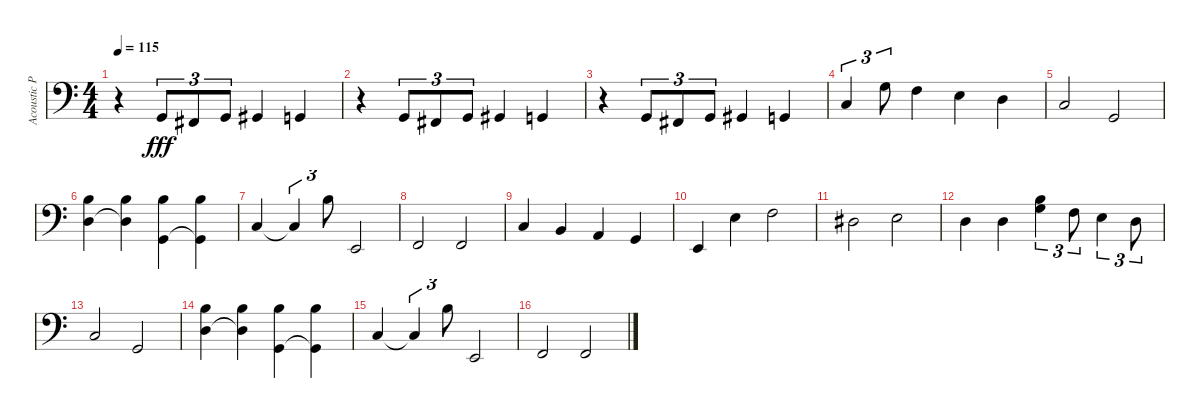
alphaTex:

\track ("Acoustic Piano (Staff 2)" "Acoustic P") {instrument acousticgrandpiano}
\staff {score}
\tuning (E4 B3 G3 D3 A2 E2 B1) {hide}
\ts (4 4)
\tempo 115
\clef f4
\ks c
r.4{dy fff instrument acousticgrandpiano} 3.6.8{tu (3 2)} 2.6.8{tu (3 2)} 3.6.8{tu (3 2)} 4.6.4 3.6.4 |
r.4 3.6.8{tu (3 2)} 2.6.8{tu (3 2)} 3.6.8{tu (3 2)} 4.6.4 3.6.4 |
r.4 3.6.8{tu (3 2)} 2.6.8{tu (3 2)} 3.6.8{tu (3 2)} 4.6.4 3.6.4 |
3.5.4{tu (3 2)} 0.3.8{tu (3 2)} 3.4.4 2.4.4 0.4.4 |
3.5.2 3.6.2 |
(0.2 0.4).4 (0.2 0.4{t}).4 (0.2 3.6).4 (0.2 3.6{t}).4 |
3.5.4 3.5{t}.4{tu (3 2)} 0.2.8{tu (3 2)} 0.6.2 |
1.6.2 1.6.2 |
3.5.4 2.5.4 0.5.4 3.6.4 |
0.6.4 2.4.4 3.4.2 |
1.4.2 2.4.2 |
0.4.4 0.4.4 (0.2 0.3).4{tu (3 2)} 3.4.8{tu (3 2)} 2.4.4{tu (3 2)} 0.4.8{tu (3 2)} |
3.5.2 3.6.2 |
(0.2 0.4).4 (0.2 0.4{t}).4 (0.2 3.6).4 (0.2 3.6{t}).4 |
3.5.4 3.5{t}.4{tu (3 2)} 0.2.8{tu (3 2)} 0.6.2 |
1.6.2 1.6.2
